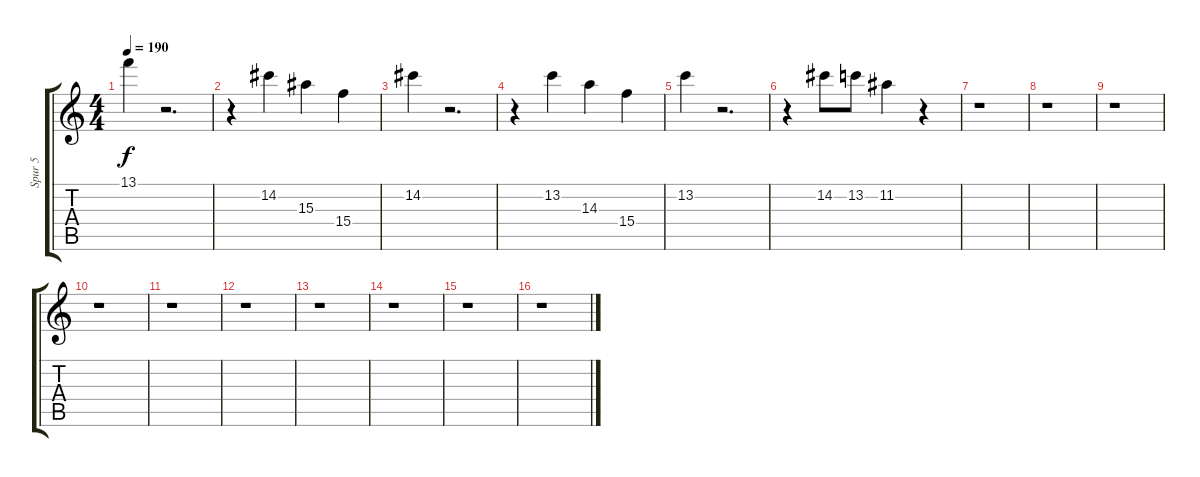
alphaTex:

\track ("Spur 5" "Spur 5") {instrument electricguitarjazz}
\staff {score tabs}
\tuning (E4 B3 G3 D3 A2 E2) {hide}
\ts (4 4)
\tempo 190
\clef g2
\ks c
13.1.4{dy f} r.2{d} |
r.4 14.2.4 15.3.4 15.4.4 |
14.2.4 r.2{d} |
r.4 13.2.4 14.3.4 15.4.4 |
13.2.4 r.2{d} |
r.4 14.2.8 13.2.8 11.2.4 r.4 |
r.1 |
r.1 |
r.1 |
r.1 |
r.1 |
r.1 |
r.1 |
r.1 |
r.1 |
r.1
